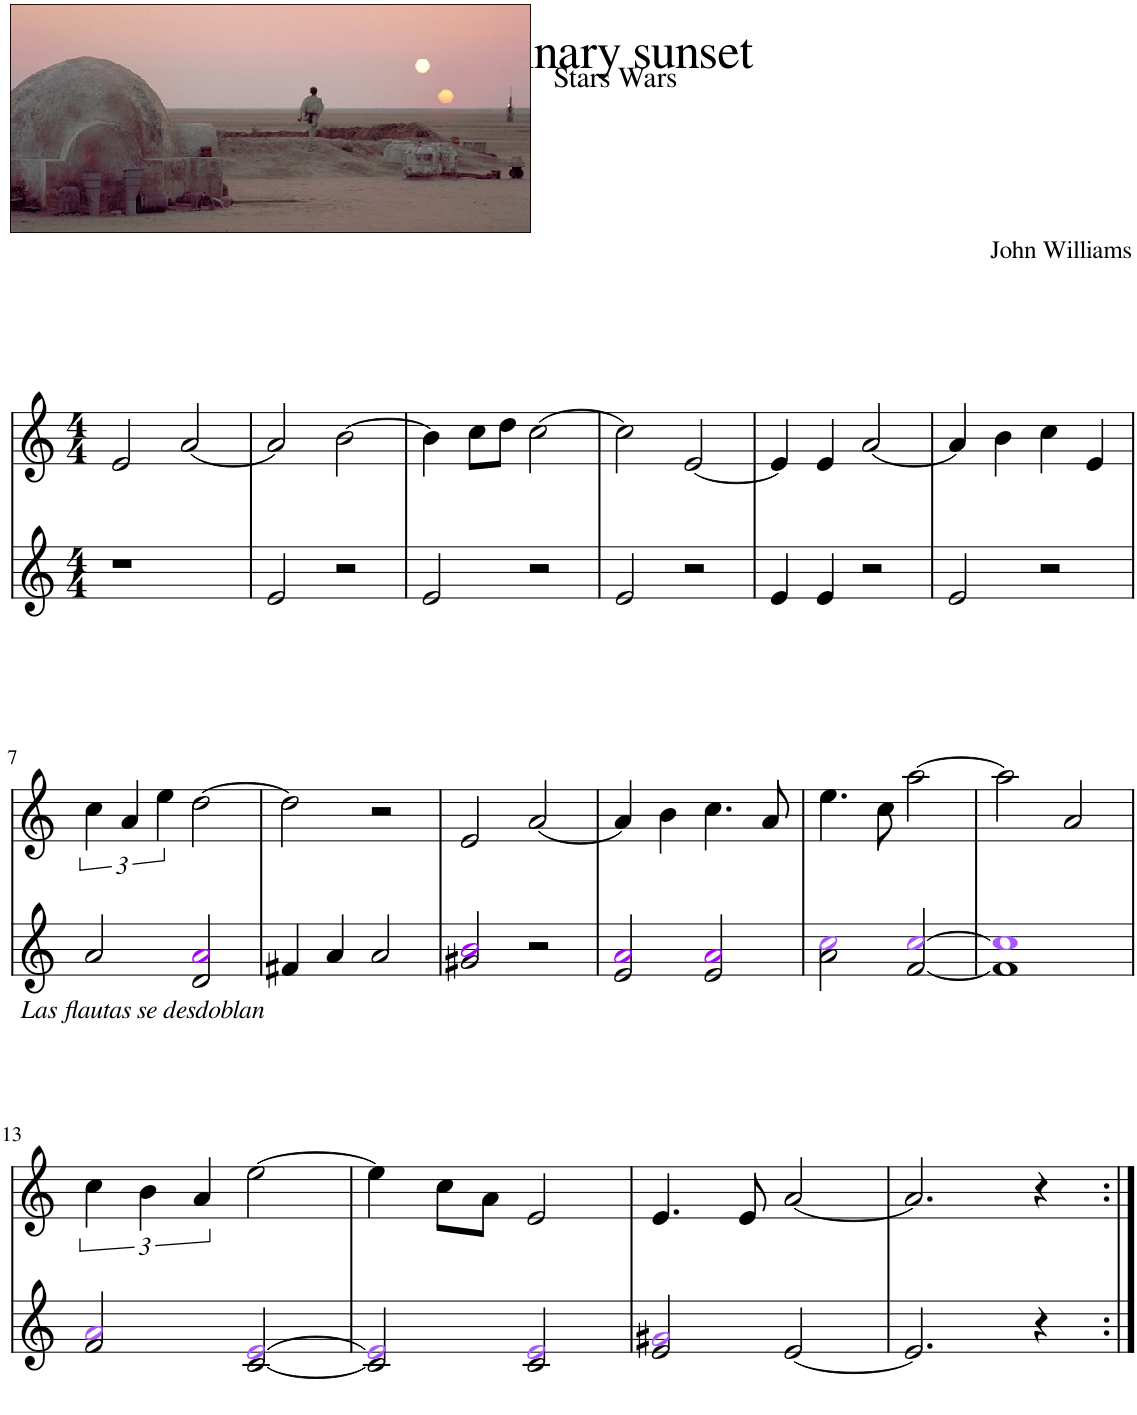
**kern	**kern
*part1	*part1
*staff2	*staff1
*I"Flauta	*
*I'Fl.	*
*clefG2	*clefG2
*k[]	*k[]
*M4/4	*M4/4
=1	=1
1r	2e/
.	[2a/
=2	=2
2e/	2a/]
2r	[2b\
=3	=3
2e/	4b\]
.	8cc\L
.	8dd\J
2r	[2cc\
=4	=4
2e/	2cc\]
2r	[2e/
=5	=5
4e/	4e/]
4e/	4e/
2r	[2a/
=6	=6
2e/	4a/]
.	4b\
2r	4cc\
.	4e/
!!LO:LB:g=z
=7	=7
2a/	6cc\
.	6a/
.	6ee\
!LO:TX:b:i:t=Las flautas se desdoblan	!
2d/ 2ai/	[2dd\
=8	=8
4f#X/	2dd\]
4a/	.
2a/	2r
=9	=9
2g#X/ 2bi/	2e/
2r	[2a/
=10	=10
2e/ 2ai/	4a/]
.	4b\
2e/ 2ai/	4.cc\
.	8a/
=11	=11
2a\ 2ccj\	4.ee\
.	8cc\
[2f/ [2ccj/	[2aa\
=12	=12
1f] 1ccj]	2aa\]
.	2a/
!!LO:LB:g=z
=13	=13
2f/ 2aj/	6cc\
.	6b\
.	6a/
[2c/ [2ej/	[2ee\
=14	=14
2c/] 2ej/]	4ee\]
.	8cc\L
.	8a\J
2c/ 2ej/	2e/
=15	=15
2e/ 2g#Xj/	4.e/
.	8e/
[2e/	[2a/
=16	=16
2.e/]	2.a/]
4r	4r
=:|!	=:|!
*-	*-
